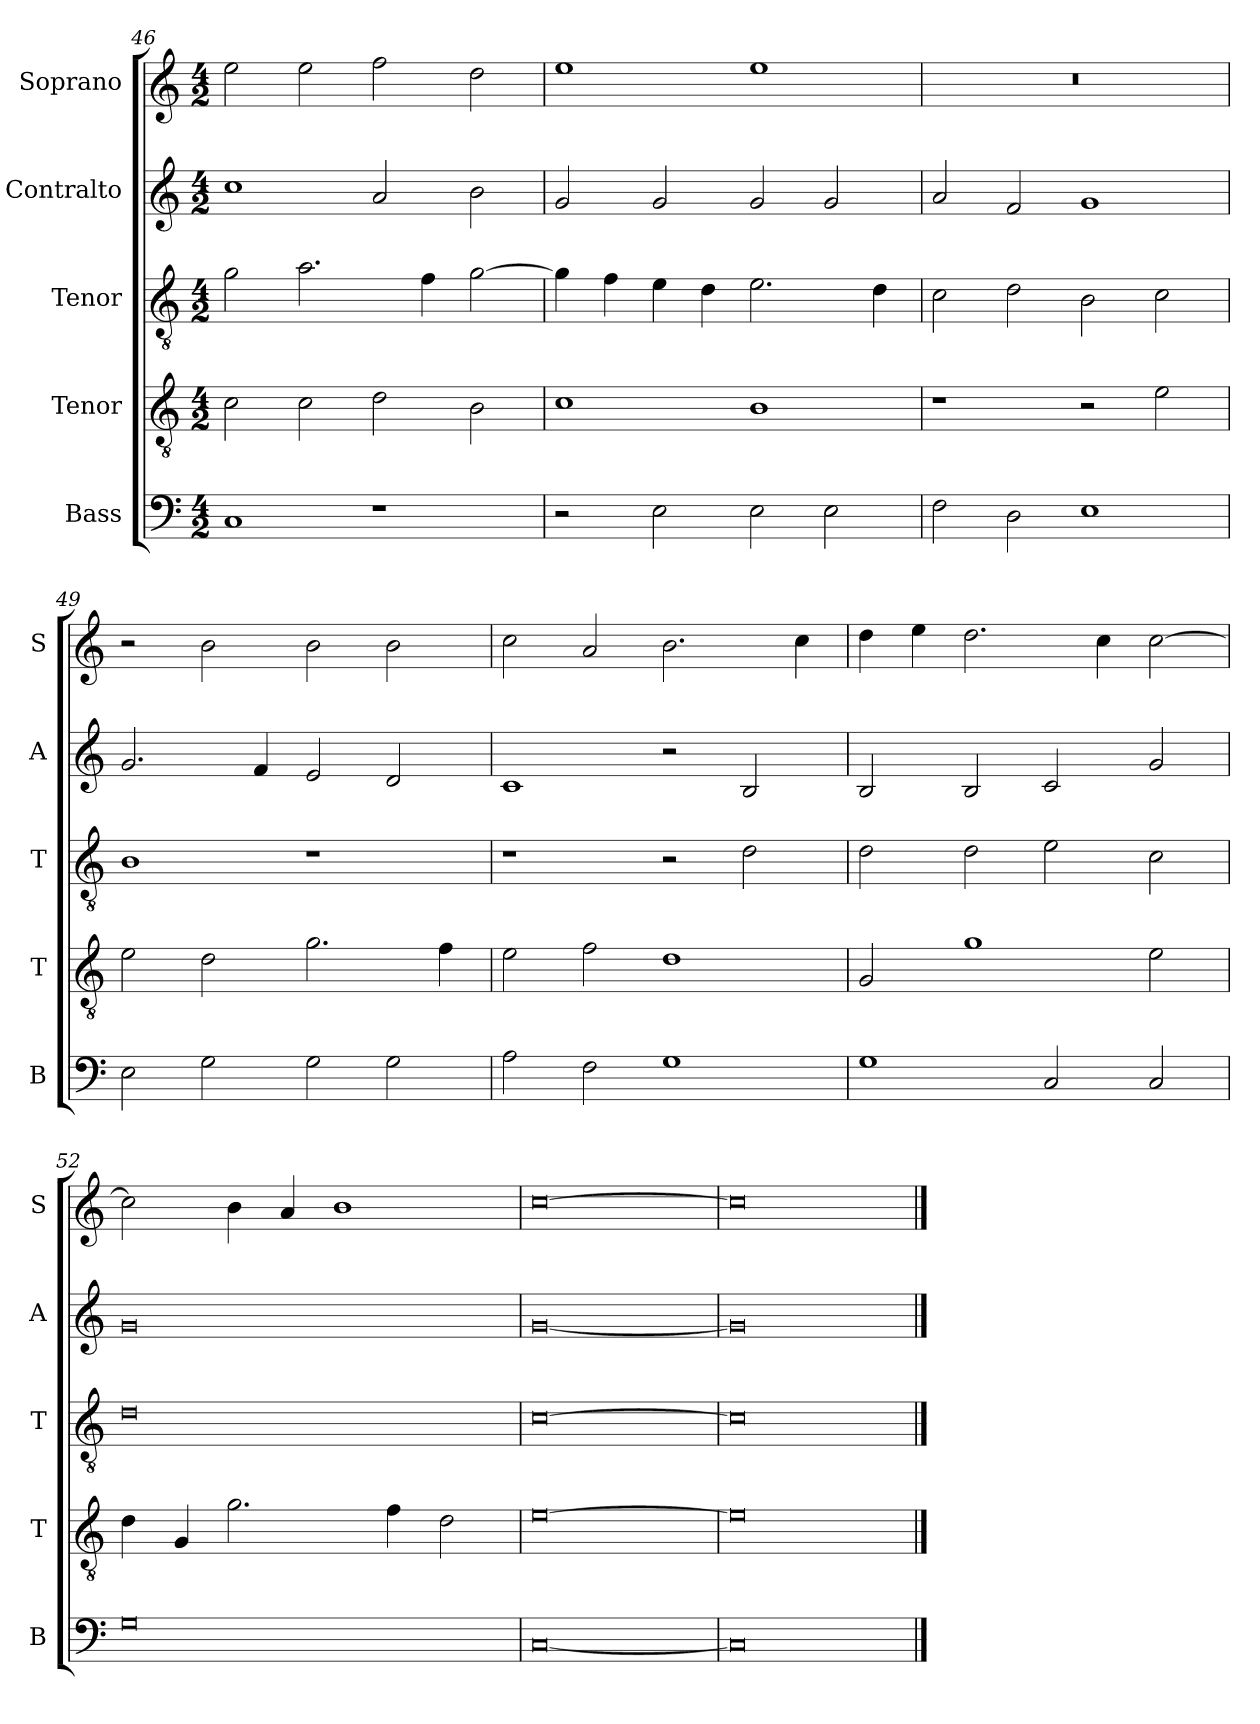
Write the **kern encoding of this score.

**kern	**kern	**kern	**kern	**kern
*part5	*part4	*part3	*part2	*part1
*staff5	*staff4	*staff3	*staff2	*staff1
*I"Bass	*I"Tenor	*I"Tenor	*I"Contralto	*I"Soprano
*I'B	*I'T	*I'T	*I'A	*I'S
*clefF4	*clefGv2	*clefGv2	*clefG2	*clefG2
*k[]	*k[]	*k[]	*k[]	*k[]
*C:ion	*C:ion	*C:ion	*C:ion	*C:ion
*M4/2	*M4/2	*M4/2	*M4/2	*M4/2
=46	=46	=46	=46	=46
1C	2c	2g	1cc	2ee
.	2c	2.a	.	2ee
1r	2d	.	2a	2ff
.	.	4f	.	.
.	2B	[2g	2b	2dd
=47	=47	=47	=47	=47
2r	1c	4g]	2g	1ee
.	.	4f	.	.
2E	.	4e	2g	.
.	.	4d	.	.
2E	1B	2.e	2g	1ee
2E	.	.	2g	.
.	.	4d	.	.
=48	=48	=48	=48	=48
2F	1r	2c	2a	0r
2D	.	2d	2f	.
1E	2r	2B	1g	.
.	2e	2c	.	.
=49	=49	=49	=49	=49
2E	2e	1B	2.g	2r
2G	2d	.	.	2b
.	.	.	4f	.
2G	2.g	1r	2e	2b
2G	.	.	2d	2b
.	4f	.	.	.
=50	=50	=50	=50	=50
2A	2e	1r	1c	2cc
2F	2f	.	.	2a
1G	1d	2r	2r	2.b
.	.	2d	2B	.
.	.	.	.	4cc
=51	=51	=51	=51	=51
1G	2G	2d	2B	4dd
.	.	.	.	4ee
.	1g	2d	2B	2.dd
2C	.	2e	2c	.
.	.	.	.	4cc
2C	2e	2c	2g	[2cc
=52	=52	=52	=52	=52
0G	4d	0d	0g	2cc]
.	4G	.	.	.
.	2.g	.	.	4b
.	.	.	.	4a
.	.	.	.	1b
.	4f	.	.	.
.	2d	.	.	.
=53	=53	=53	=53	=53
[0C	[0e	[0c	[0g	[0cc
=54	=54	=54	=54	=54
0C]	0e]	0c]	0g]	0cc]
==	==	==	==	==
*-	*-	*-	*-	*-
